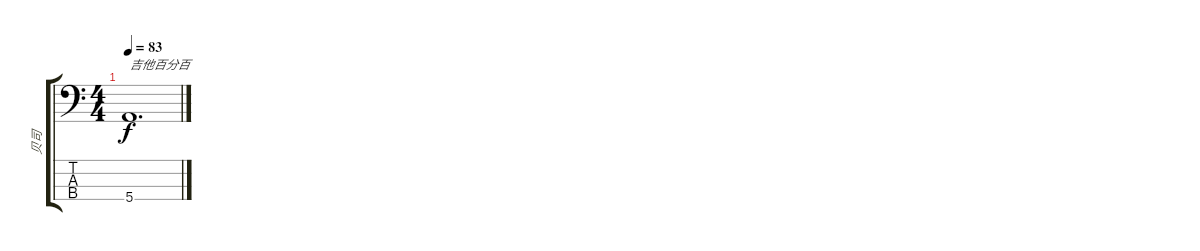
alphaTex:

\track ("贝司" "贝司") {instrument acousticguitarnylon}
\staff {score tabs}
\tuning (G2 D2 A1 E1) {hide}
\ts (4 4)
\tempo 83
\clef f4
\ks c
5.4.1{d txt "吉他百分百" dy f}
